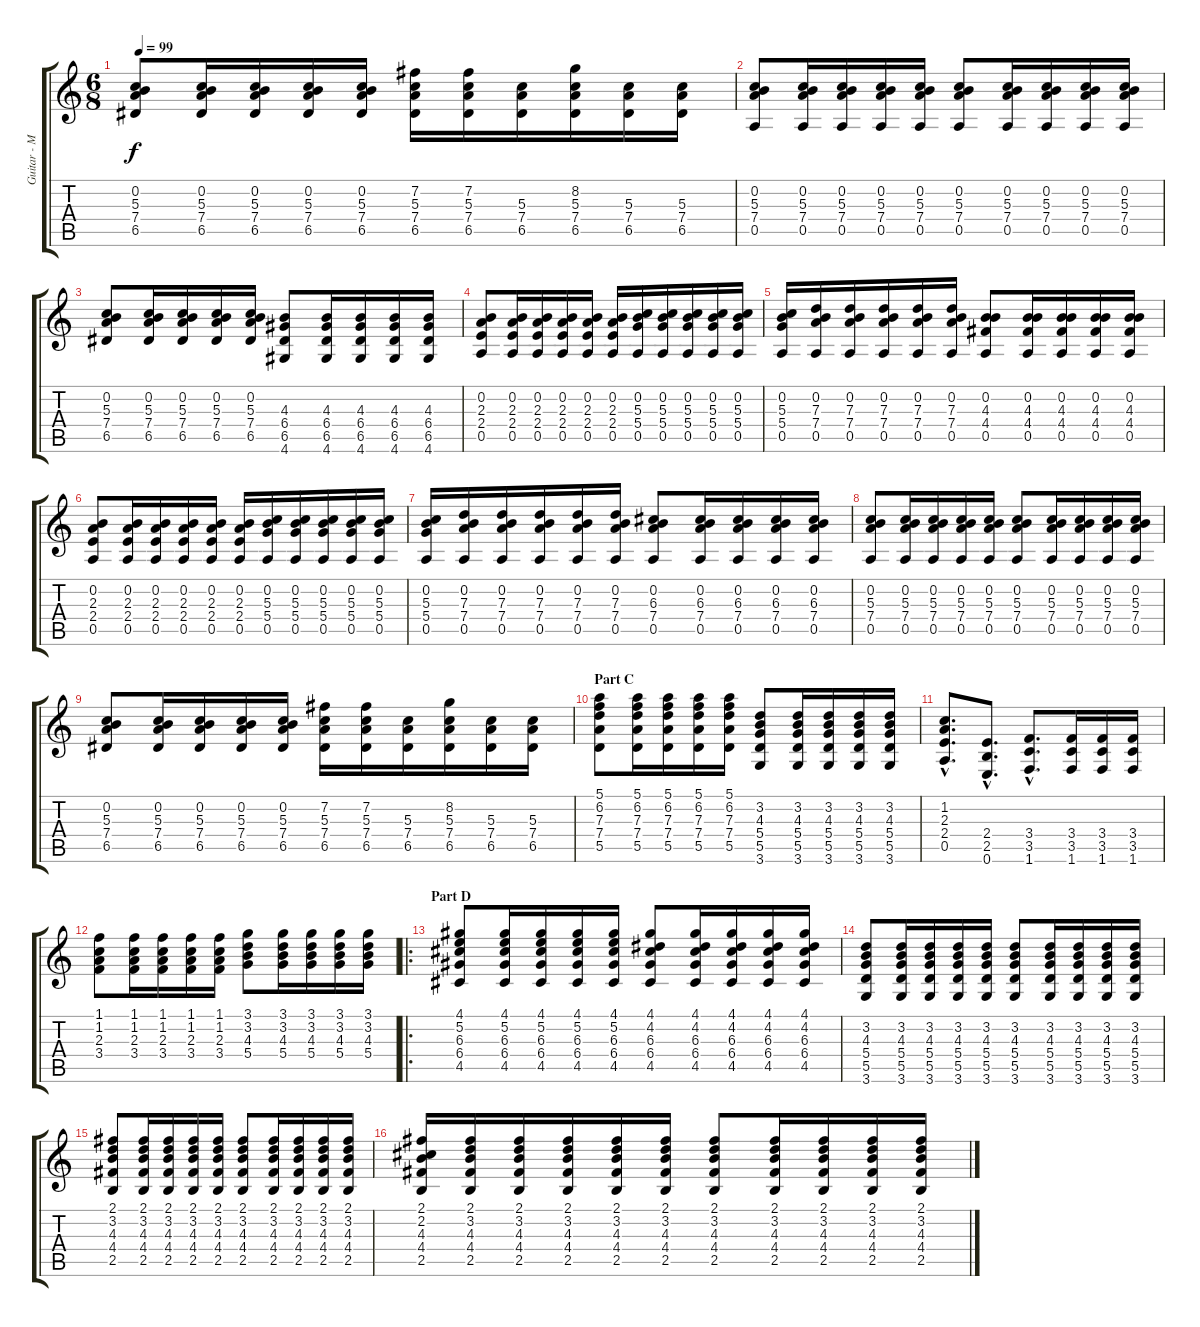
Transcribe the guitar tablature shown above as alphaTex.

\track ("Guitar - Mikael Åkerfeldt" "Guitar - M") {instrument overdrivenguitar}
\staff {score tabs}
\tuning (E4 B3 G3 D3 A2 E2) {hide}
\ts (6 8)
\tempo 99
\clef g2
\ks c
(0.2 5.3 7.4 6.5).8{dy f} (0.2 5.3 7.4 6.5).16 (0.2 5.3 7.4 6.5).16 (0.2 5.3 7.4 6.5).16 (0.2 5.3 7.4 6.5).16 (7.2 5.3 7.4 6.5).16 (7.2 5.3 7.4 6.5).16 (5.3 7.4 6.5).16 (8.2 5.3 7.4 6.5).16 (5.3 7.4 6.5).16 (5.3 7.4 6.5).16 |
(0.2 5.3 7.4 0.5).8 (0.2 5.3 7.4 0.5).16 (0.2 5.3 7.4 0.5).16 (0.2 5.3 7.4 0.5).16 (0.2 5.3 7.4 0.5).16 (0.2 5.3 7.4 0.5).8 (0.2 5.3 7.4 0.5).16 (0.2 5.3 7.4 0.5).16 (0.2 5.3 7.4 0.5).16 (0.2 5.3 7.4 0.5).16 |
(0.2 5.3 7.4 6.5).8 (0.2 5.3 7.4 6.5).16 (0.2 5.3 7.4 6.5).16 (0.2 5.3 7.4 6.5).16 (0.2 5.3 7.4 6.5).16 (4.3 6.4 6.5 4.6).8 (4.3 6.4 6.5 4.6).16 (4.3 6.4 6.5 4.6).16 (4.3 6.4 6.5 4.6).16 (4.3 6.4 6.5 4.6).16 |
(0.2 2.3 2.4 0.5).8 (0.2 2.3 2.4 0.5).16 (0.2 2.3 2.4 0.5).16 (0.2 2.3 2.4 0.5).16 (0.2 2.3 2.4 0.5).16 (0.2 2.3 2.4 0.5).16 (0.2 5.3 5.4 0.5).16 (0.2 5.3 5.4 0.5).16 (0.2 5.3 5.4 0.5).16 (0.2 5.3 5.4 0.5).16 (0.2 5.3 5.4 0.5).16 |
(0.2 5.3 5.4 0.5).16 (0.2 7.3 7.4 0.5).16 (0.2 7.3 7.4 0.5).16 (0.2 7.3 7.4 0.5).16 (0.2 7.3 7.4 0.5).16 (0.2 7.3 7.4 0.5).16 (0.2 4.3 4.4 0.5).8 (0.2 4.3 4.4 0.5).16 (0.2 4.3 4.4 0.5).16 (0.2 4.3 4.4 0.5).16 (0.2 4.3 4.4 0.5).16 |
(0.2 2.3 2.4 0.5).8 (0.2 2.3 2.4 0.5).16 (0.2 2.3 2.4 0.5).16 (0.2 2.3 2.4 0.5).16 (0.2 2.3 2.4 0.5).16 (0.2 2.3 2.4 0.5).16 (0.2 5.3 5.4 0.5).16 (0.2 5.3 5.4 0.5).16 (0.2 5.3 5.4 0.5).16 (0.2 5.3 5.4 0.5).16 (0.2 5.3 5.4 0.5).16 |
(0.2 5.3 5.4 0.5).16 (0.2 7.3 7.4 0.5).16 (0.2 7.3 7.4 0.5).16 (0.2 7.3 7.4 0.5).16 (0.2 7.3 7.4 0.5).16 (0.2 7.3 7.4 0.5).16 (0.2 6.3 7.4 0.5).8 (0.2 6.3 7.4 0.5).16 (0.2 6.3 7.4 0.5).16 (0.2 6.3 7.4 0.5).16 (0.2 6.3 7.4 0.5).16 |
(0.2 5.3 7.4 0.5).8 (0.2 5.3 7.4 0.5).16 (0.2 5.3 7.4 0.5).16 (0.2 5.3 7.4 0.5).16 (0.2 5.3 7.4 0.5).16 (0.2 5.3 7.4 0.5).8 (0.2 5.3 7.4 0.5).16 (0.2 5.3 7.4 0.5).16 (0.2 5.3 7.4 0.5).16 (0.2 5.3 7.4 0.5).16 |
(0.2 5.3 7.4 6.5).8 (0.2 5.3 7.4 6.5).16 (0.2 5.3 7.4 6.5).16 (0.2 5.3 7.4 6.5).16 (0.2 5.3 7.4 6.5).16 (7.2 5.3 7.4 6.5).16 (7.2 5.3 7.4 6.5).16 (5.3 7.4 6.5).16 (8.2 5.3 7.4 6.5).16 (5.3 7.4 6.5).16 (5.3 7.4 6.5).16 |
\section ("" "Part C")
(5.1 6.2 7.3 7.4 5.5).8{instrument overdrivenguitar} (5.1 6.2 7.3 7.4 5.5).16 (5.1 6.2 7.3 7.4 5.5).16 (5.1 6.2 7.3 7.4 5.5).16 (5.1 6.2 7.3 7.4 5.5).16 (3.2 4.3 5.4 5.5 3.6).8 (3.2 4.3 5.4 5.5 3.6).16 (3.2 4.3 5.4 5.5 3.6).16 (3.2 4.3 5.4 5.5 3.6).16 (3.2 4.3 5.4 5.5 3.6).16 |
(1.2{hac} 2.3{hac} 2.4{hac} 0.5{hac}).8{d} (2.4{hac} 2.5{hac} 0.6{hac}).8{d} (3.4{hac} 3.5{hac} 1.6{hac}).8{d} (3.4 3.5 1.6).16 (3.4 3.5 1.6).16 (3.4 3.5 1.6).16 |
(1.1 1.2 2.3 3.4).8 (1.1 1.2 2.3 3.4).16 (1.1 1.2 2.3 3.4).16 (1.1 1.2 2.3 3.4).16 (1.1 1.2 2.3 3.4).16 (3.1 3.2 4.3 5.4).8 (3.1 3.2 4.3 5.4).16 (3.1 3.2 4.3 5.4).16 (3.1 3.2 4.3 5.4).16 (3.1 3.2 4.3 5.4).16 |
\ro
\section ("" "Part D")
(4.1 5.2 6.3 6.4 4.5).8 (4.1 5.2 6.3 6.4 4.5).16 (4.1 5.2 6.3 6.4 4.5).16 (4.1 5.2 6.3 6.4 4.5).16 (4.1 5.2 6.3 6.4 4.5).16 (4.1 4.2 6.3 6.4 4.5).8 (4.1 4.2 6.3 6.4 4.5).16 (4.1 4.2 6.3 6.4 4.5).16 (4.1 4.2 6.3 6.4 4.5).16 (4.1 4.2 6.3 6.4 4.5).16 |
(3.2 4.3 5.4 5.5 3.6).8 (3.2 4.3 5.4 5.5 3.6).16 (3.2 4.3 5.4 5.5 3.6).16 (3.2 4.3 5.4 5.5 3.6).16 (3.2 4.3 5.4 5.5 3.6).16 (3.2 4.3 5.4 5.5 3.6).8 (3.2 4.3 5.4 5.5 3.6).16 (3.2 4.3 5.4 5.5 3.6).16 (3.2 4.3 5.4 5.5 3.6).16 (3.2 4.3 5.4 5.5 3.6).16 |
(2.1 3.2 4.3 4.4 2.5).8 (2.1 3.2 4.3 4.4 2.5).16 (2.1 3.2 4.3 4.4 2.5).16 (2.1 3.2 4.3 4.4 2.5).16 (2.1 3.2 4.3 4.4 2.5).16 (2.1 3.2 4.3 4.4 2.5).8 (2.1 3.2 4.3 4.4 2.5).16 (2.1 3.2 4.3 4.4 2.5).16 (2.1 3.2 4.3 4.4 2.5).16 (2.1 3.2 4.3 4.4 2.5).16 |
(2.1 2.2 4.3 4.4 2.5).16 (2.1 3.2 4.3 4.4 2.5).16 (2.1 3.2 4.3 4.4 2.5).16 (2.1 3.2 4.3 4.4 2.5).16 (2.1 3.2 4.3 4.4 2.5).16 (2.1 3.2 4.3 4.4 2.5).16 (2.1 3.2 4.3 4.4 2.5).8 (2.1 3.2 4.3 4.4 2.5).16 (2.1 3.2 4.3 4.4 2.5).16 (2.1 3.2 4.3 4.4 2.5).16 (2.1 3.2 4.3 4.4 2.5).16
